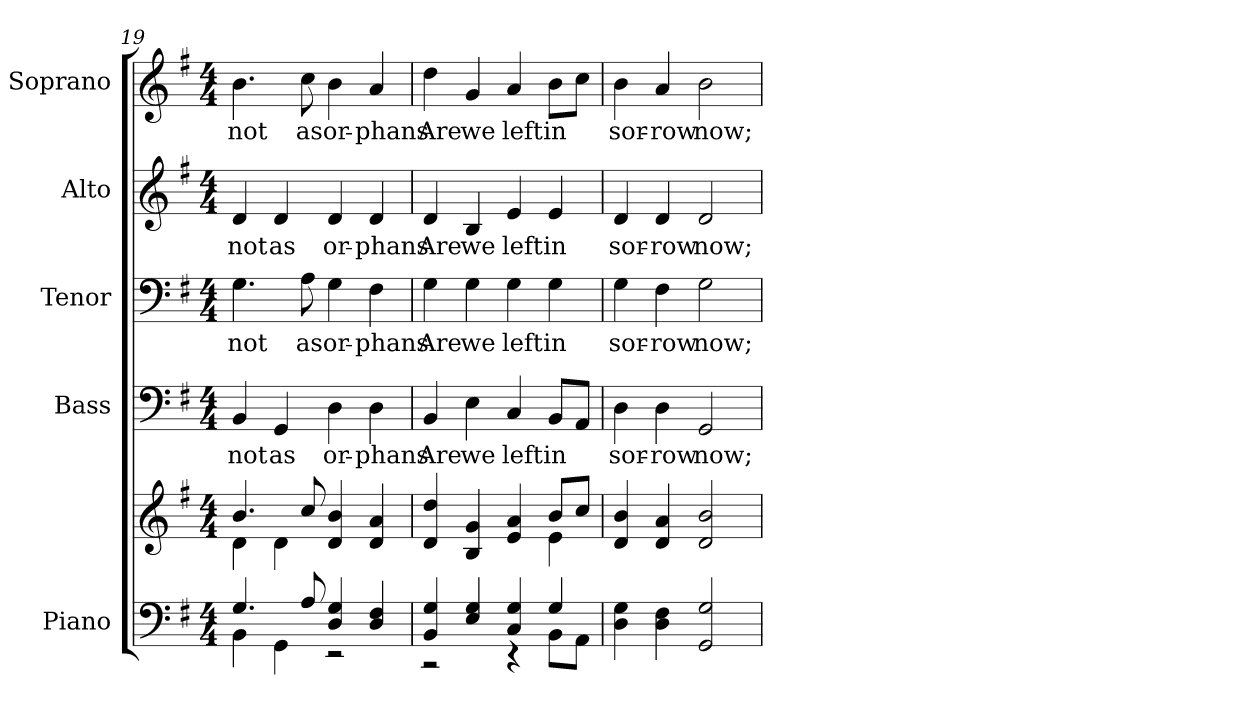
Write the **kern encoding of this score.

**kern	**kern	**kern	**text	**kern	**text	**kern	**text	**kern	**text
*part5	*part5	*part4	*part4	*part3	*part3	*part2	*part2	*part1	*part1
*staff6	*staff5	*staff4	*staff4	*staff3	*staff3	*staff2	*staff2	*staff1	*staff1
*I"Piano	*	*I"Bass	*	*I"Tenor	*	*I"Alto	*	*I"Soprano	*
*I'Pno.	*	*I'B.	*	*I'T.	*	*I'A.	*	*I'S.	*
!!LO:PB:g=z
*clefF4	*clefG2	*clefF4	*	*clefF4	*	*clefG2	*	*clefG2	*
*k[f#]	*k[f#]	*k[f#]	*	*k[f#]	*	*k[f#]	*	*k[f#]	*
*G:	*G:	*G:	*	*G:	*	*G:	*	*G:	*
*M4/4	*M4/4	*M4/4	*	*M4/4	*	*M4/4	*	*M4/4	*
=19	=19	=19	=19	=19	=19	=19	=19	=19	=19
*^	*^	*	*	*	*	*	*	*	*
!	!	!	!	!	!LO:LY:b:color=#000000	!	!	!	!	!	!
!	!	!	!	!	!	!	!LO:LY:b:color=#000000	!	!	!	!
!	!	!	!	!	!	!	!	!	!LO:LY:b:color=#000000	!	!
!	!	!	!	!	!	!	!	!	!	!	!LO:LY:b:color=#000000
4.Gi/	4BBi\	4.bi/	4di\	4BBi/	not	4.Gi\	not	4di/	not	4.bi\	not
!	!	!	!	!	!LO:LY:b:color=#000000	!	!	!	!	!	!
!	!	!	!	!	!	!	!	!	!LO:LY:b:color=#000000	!	!
.	4GGi\	.	4di\	4GGi/	as	.	.	4di/	as	.	.
!	!	!	!	!	!	!	!LO:LY:b:color=#000000	!	!	!	!
!	!	!	!	!	!	!	!	!	!	!	!LO:LY:b:color=#000000
8Ai/	.	8cci/	.	.	.	8Ai\	as	.	.	8cci\	as
!	!	!	!	!	!LO:LY:b:color=#000000	!	!	!	!	!	!
!	!	!	!	!	!	!	!LO:LY:b:color=#000000	!	!	!	!
!	!	!	!	!	!	!	!	!	!LO:LY:b:color=#000000	!	!
!	!	!	!	!	!	!	!	!	!	!	!LO:LY:b:color=#000000
4Di/ 4Gi	2r	4di/ 4bi	2ryy	4Di\	or-	4Gi\	or-	4di/	or-	4bi\	or-
!	!	!	!	!	!LO:LY:b:color=#000000	!	!	!	!	!	!
!	!	!	!	!	!	!	!LO:LY:b:color=#000000	!	!	!	!
!	!	!	!	!	!	!	!	!	!LO:LY:b:color=#000000	!	!
!	!	!	!	!	!	!	!	!	!	!	!LO:LY:b:color=#000000
4Di/ 4F#i	.	4di/ 4ai	.	4Di\	-phans	4F#i\	-phans	4di/	-phans	4ai/	-phans
=20	=20	=20	=20	=20	=20	=20	=20	=20	=20	=20	=20
!	!	!	!	!	!LO:LY:b:color=#000000	!	!	!	!	!	!
!	!	!	!	!	!	!	!LO:LY:b:color=#000000	!	!	!	!
!	!	!	!	!	!	!	!	!	!LO:LY:b:color=#000000	!	!
!	!	!	!	!	!	!	!	!	!	!	!LO:LY:b:color=#000000
4BBi/ 4Gi	2r	4di/ 4ddi	2ryy	4BBi/	Are	4Gi\	Are	4di/	Are	4ddi\	Are
!	!	!	!	!	!LO:LY:b:color=#000000	!	!	!	!	!	!
!	!	!	!	!	!	!	!LO:LY:b:color=#000000	!	!	!	!
!	!	!	!	!	!	!	!	!	!LO:LY:b:color=#000000	!	!
!	!	!	!	!	!	!	!	!	!	!	!LO:LY:b:color=#000000
4Ei/ 4Gi	.	4Bi/ 4gi	.	4Ei\	we	4Gi\	we	4Bi/	we	4gi/	we
!	!	!	!	!	!LO:LY:b:color=#000000	!	!	!	!	!	!
!	!	!	!	!	!	!	!LO:LY:b:color=#000000	!	!	!	!
!	!	!	!	!	!	!	!	!	!LO:LY:b:color=#000000	!	!
!	!	!	!	!	!	!	!	!	!	!	!LO:LY:b:color=#000000
4Ci/ 4Gi	4r	4ei/ 4ai	4ryy	4Ci/	left	4Gi\	left	4ei/	left	4ai/	left
!	!	!	!	!	!LO:LY:b:color=#000000	!	!	!	!	!	!
!	!	!	!	!	!	!	!LO:LY:b:color=#000000	!	!	!	!
!	!	!	!	!	!	!	!	!	!LO:LY:b:color=#000000	!	!
!	!	!	!	!	!	!	!	!	!	!	!LO:LY:b:color=#000000
4Gi/	8BBi\L	8bi/L	4ei\	8BBi/L	in	4Gi\	in	4ei/	in	8bi\L	in
.	8AAi\J	8cci/J	.	8AAi/J	.	.	.	.	.	8cci\J	.
*v	*v	*	*	*	*	*	*	*	*	*	*
*	*v	*v	*	*	*	*	*	*	*	*
!!LO:PB:g=z
=21	=21	=21	=21	=21	=21	=21	=21	=21	=21
*^	*	*	*	*	*	*	*	*	*
!	!	!	!	!LO:LY:b:color=#000000	!	!	!	!	!	!
*v	*v	*	*	*	*	*	*	*	*	*
*^	*	*	*	*	*	*	*	*	*
!	!	!	!	!	!	!LO:LY:b:color=#000000	!	!	!	!
*v	*v	*	*	*	*	*	*	*	*	*
*^	*	*	*	*	*	*	*	*	*
!	!	!	!	!	!	!	!	!LO:LY:b:color=#000000	!	!
*v	*v	*	*	*	*	*	*	*	*	*
*^	*	*	*	*	*	*	*	*	*
!	!	!	!	!	!	!	!	!	!	!LO:LY:b:color=#000000
*v	*v	*	*	*	*	*	*	*	*	*
4Di\ 4Gi	4di/ 4bi	4Di\	sor-	4Gi\	sor-	4di/	sor-	4bi\	sor-
!	!	!	!LO:LY:b:color=#000000	!	!	!	!	!	!
!	!	!	!	!	!LO:LY:b:color=#000000	!	!	!	!
!	!	!	!	!	!	!	!LO:LY:b:color=#000000	!	!
!	!	!	!	!	!	!	!	!	!LO:LY:b:color=#000000
4Di\ 4F#i	4di/ 4ai	4Di\	-row	4F#i\	-row	4di/	-row	4ai/	-row
!	!	!	!LO:LY:b:color=#000000	!	!	!	!	!	!
!	!	!	!	!	!LO:LY:b:color=#000000	!	!	!	!
!	!	!	!	!	!	!	!LO:LY:b:color=#000000	!	!
!	!	!	!	!	!	!	!	!	!LO:LY:b:color=#000000
2GGi/ 2Gi	2di/ 2bi	2GGi/	now;	2Gi\	now;	2di/	now;	2bi\	now;
=	=	=	=	=	=	=	=	=	=
*-	*-	*-	*-	*-	*-	*-	*-	*-	*-
